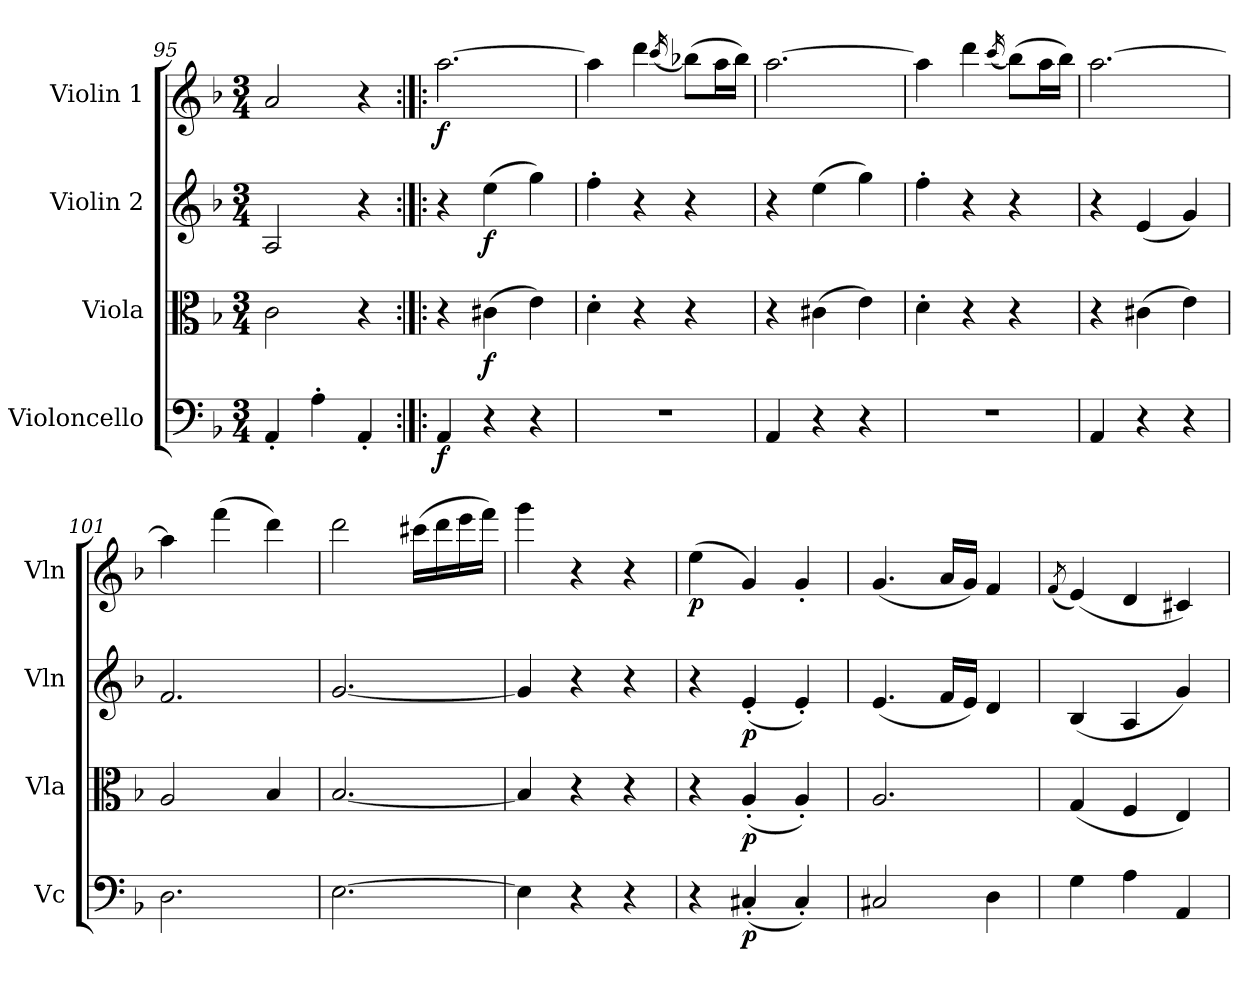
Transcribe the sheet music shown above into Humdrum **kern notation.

**kern	**dynam	**kern	**dynam	**kern	**dynam	**kern	**dynam
*part4	*part4	*part3	*part3	*part2	*part2	*part1	*part1
*staff4	*staff4	*staff3	*staff3	*staff2	*staff2	*staff1	*staff1
*I"Violoncello	*	*I"Viola	*	*I"Violin 2	*	*I"Violin 1	*
*I'Vc	*	*I'Vla	*	*I'Vln	*	*I'Vln	*
*clefF4	*	*clefC3	*	*clefG2	*	*clefG2	*
*k[b-]	*	*k[b-]	*	*k[b-]	*	*k[b-]	*
*M3/4	*	*M3/4	*	*M3/4	*	*M3/4	*
=95	=95	=95	=95	=95	=95	=95	=95
4AA'/	.	2c\	.	2A/	.	2a/	.
4A'\	.	.	.	.	.	.	.
4AA'/	.	4r	.	4r	.	4r	.
!!LO:LB:g=z
=96:|!|:	=96:|!|:	=96:|!|:	=96:|!|:	=96:|!|:	=96:|!|:	=96:|!|:	=96:|!|:
!	!LO:DY:b	!	!	!	!	!	!LO:DY:b
4AA/	f	4r	.	4r	.	[2.aa\	f
!	!	!	!LO:DY:b	!	!LO:DY:b	!	!
4r	.	(>4c#X\	f	(>4ee\	f	.	.
4r	.	4e\)	.	4gg\)	.	.	.
=97	=97	=97	=97	=97	=97	=97	=97
2.r	.	4d'\	.	4ff'\	.	4aa\]	.
.	.	4r	.	4r	.	4ddd\	.
.	.	.	.	.	.	(<16qccc/	.
.	.	4r	.	4r	.	(>8bb-X\L)	.
.	.	.	.	.	.	16aa\L	.
.	.	.	.	.	.	16bb-\JJ)	.
=98	=98	=98	=98	=98	=98	=98	=98
4AA/	.	4r	.	4r	.	[2.aa\	.
4r	.	(>4c#X\	.	(>4ee\	.	.	.
4r	.	4e\)	.	4gg\)	.	.	.
=99	=99	=99	=99	=99	=99	=99	=99
2.r	.	4d'\	.	4ff'\	.	4aa\]	.
.	.	4r	.	4r	.	4ddd\	.
.	.	.	.	.	.	(<16qccc/	.
.	.	4r	.	4r	.	(>8bb-\L)	.
.	.	.	.	.	.	16aa\L	.
.	.	.	.	.	.	16bb-\JJ)	.
=100	=100	=100	=100	=100	=100	=100	=100
4AA/	.	4r	.	4r	.	[2.aa\	.
4r	.	(>4c#X\	.	(<4e/	.	.	.
4r	.	4e\)	.	4g/)	.	.	.
=101	=101	=101	=101	=101	=101	=101	=101
2.D\	.	2A/	.	2.f/	.	4aa\]	.
.	.	.	.	.	.	(>4fff\	.
.	.	4B-/	.	.	.	4ddd\)	.
=102	=102	=102	=102	=102	=102	=102	=102
[2.E\	.	[2.B-/	.	[2.g/	.	2ddd\	.
.	.	.	.	.	.	(>16ccc#X\LL	.
.	.	.	.	.	.	16ddd\	.
.	.	.	.	.	.	16eee\	.
.	.	.	.	.	.	16fff\JJ)	.
=103	=103	=103	=103	=103	=103	=103	=103
4E\]	.	4B-/]	.	4g/]	.	4ggg\	.
4r	.	4r	.	4r	.	4r	.
4r	.	4r	.	4r	.	4r	.
=104	=104	=104	=104	=104	=104	=104	=104
!	!	!	!	!	!	!	!LO:DY:b
4r	.	4r	.	4r	.	(>4ee\	p
!	!LO:DY:b	!	!LO:DY:b	!	!LO:DY:b	!	!
(<4C#X'/	p	(<4A'/	p	(<4e'/	p	4g/)	.
4C#'/)	.	4A'/)	.	4e'/)	.	4g'/	.
=105	=105	=105	=105	=105	=105	=105	=105
2C#X/	.	2.A/	.	(<4.e/	.	(<4.g/	.
.	.	.	.	16f/LL	.	16a/LL	.
.	.	.	.	16e/JJ)	.	16g/JJ)	.
4D\	.	.	.	4d/	.	4f/	.
=106	=106	=106	=106	=106	=106	=106	=106
.	.	.	.	.	.	(<8qf/	.
4G\	.	(<4G/	.	(<4B-/	.	(<4e/)	.
4A\	.	4F/	.	4A/	.	4d/	.
4AA/	.	4E/)	.	4g/)	.	4c#X/)	.
=	=	=	=	=	=	=	=
*-	*-	*-	*-	*-	*-	*-	*-
